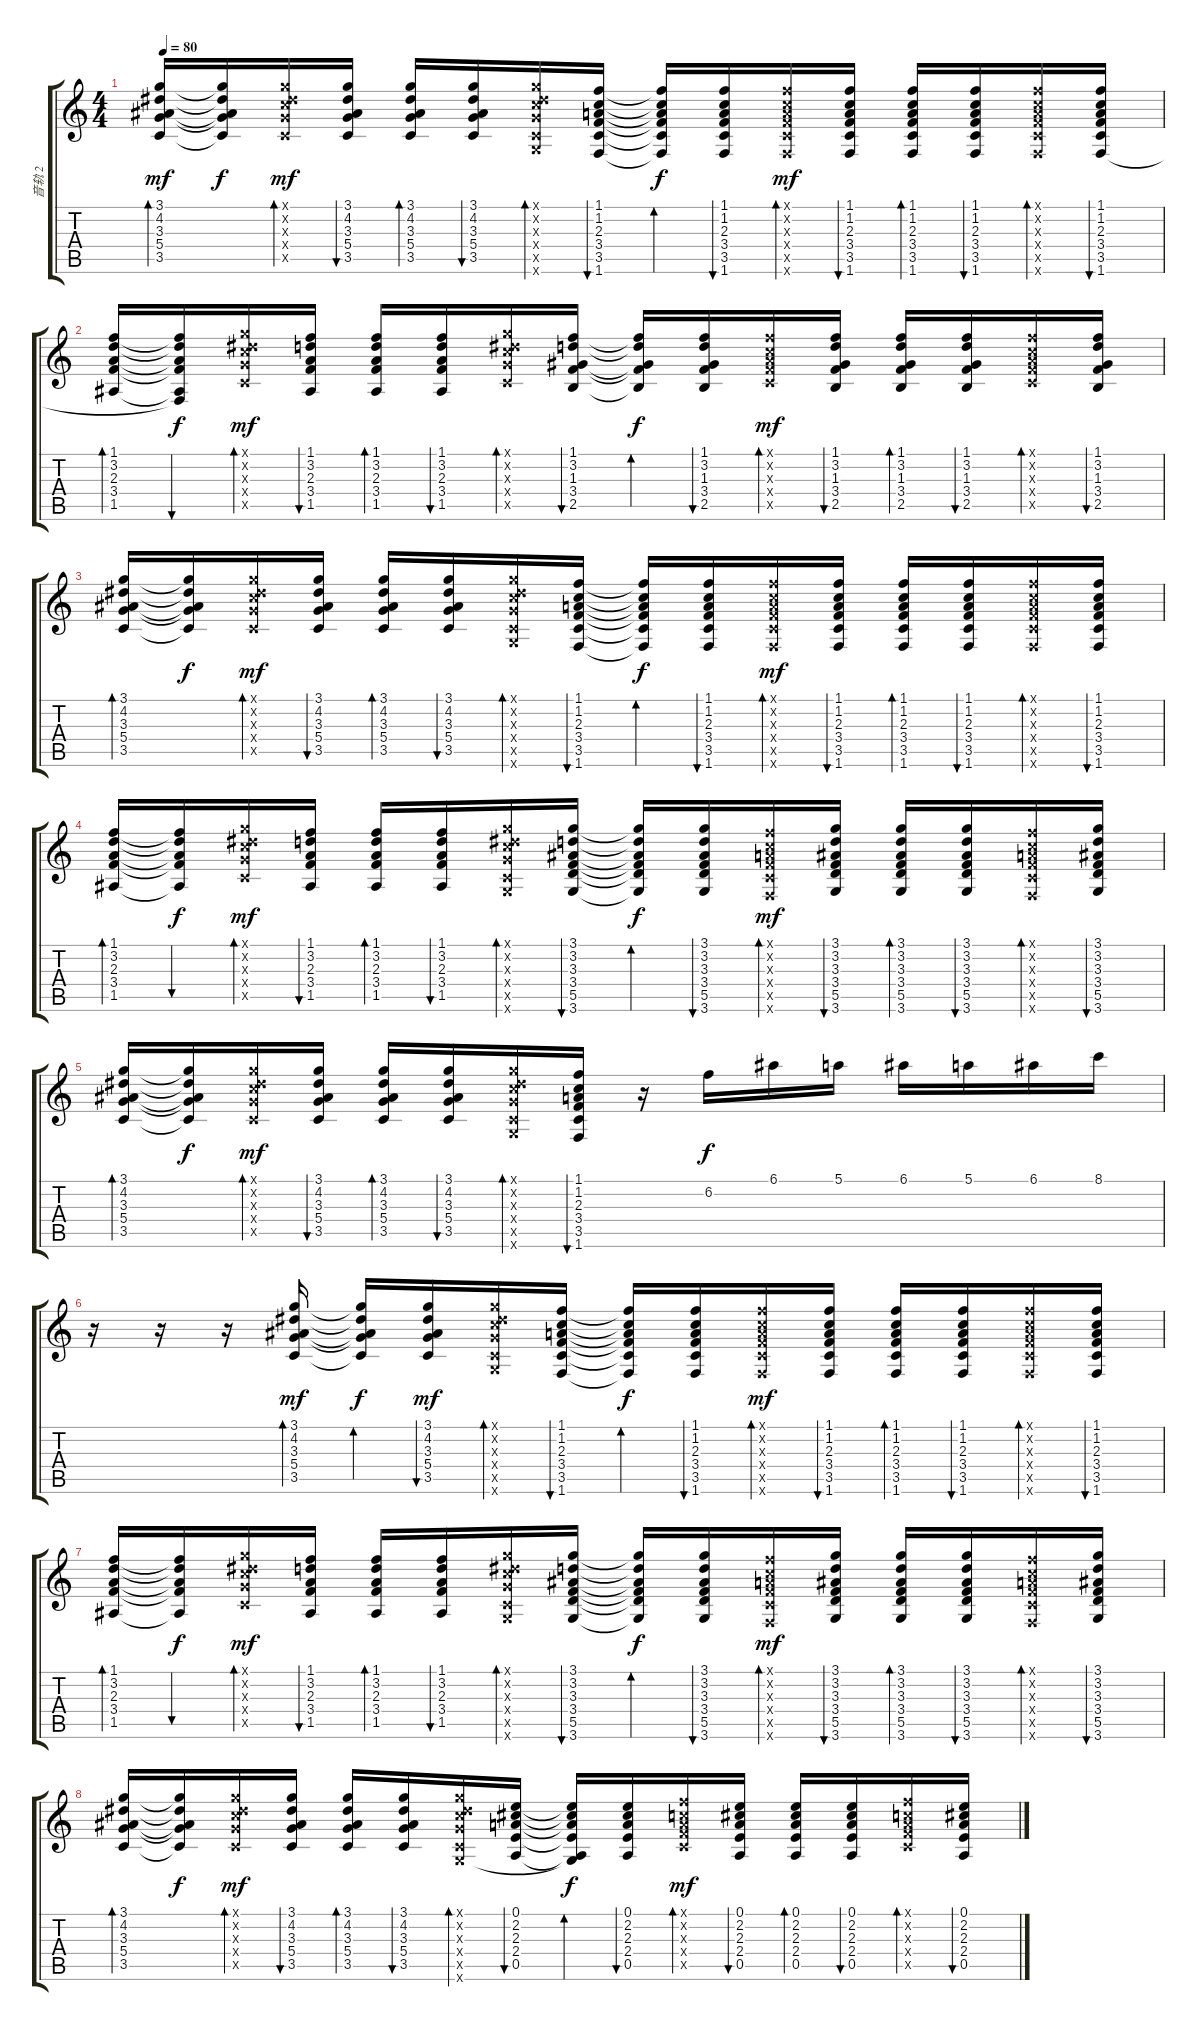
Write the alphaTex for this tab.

\track ("音轨 2" "音轨 2") {instrument acousticguitarsteel}
\staff {score tabs}
\tuning (E4 B3 G3 D3 A2 E2) {hide}
\ts (4 4)
\tempo 80
\clef g2
\ks c
(3.1 4.2 3.3 5.4 3.5).16{bd 30 dy mf} (3.1{t} 4.2{t} 3.3{t} 5.4{t} 3.5{t}).16{dy f} (3.1{x} 4.2{x} 5.3{x} 5.4{x} 3.5{x}).16{bd 30 dy mf} (3.1 4.2 3.3 5.4 3.5).16{bu 30} (3.1 4.2 3.3 5.4 3.5).16{bd 30} (3.1 4.2 3.3 5.4 3.5).16{bu 30} (3.1{x} 4.2{x} 5.3{x} 5.4{x} 3.5{x} 3.6{x}).16{bd 30} (1.1 1.2 2.3 3.4 3.5 1.6).16{bu 30} (1.1{t} 1.2{t} 2.3{t} 3.4{t} 3.5{t} 1.6{t}).16{bd 30 dy f} (1.1 1.2 2.3 3.4 3.5 1.6).16{bu 30} (1.1{x} 1.2{x} 2.3{x} 3.4{x} 3.5{x} 1.6{x}).16{bd 30 dy mf} (1.1 1.2 2.3 3.4 3.5 1.6).16{bu 30} (1.1 1.2 2.3 3.4 3.5 1.6).16{bd 30} (1.1 1.2 2.3 3.4 3.5 1.6).16{bu 30} (1.1{x} 1.2{x} 2.3{x} 3.4{x} 3.5{x} 1.6{x}).16{bd 30} (1.1 1.2 2.3 3.4 3.5 1.6).16{bu 30} |
(1.1 3.2 2.3 3.4 1.5).16{bd 30} (1.1{t} 3.2{t} 2.3{t} 3.4{t} 1.5{t} 1.6{t}).16{bu 30 dy f} (3.1{x} 4.2{x} 5.3{x} 5.4{x} 3.5{x}).16{bd 30 dy mf} (1.1 3.2 2.3 3.4 1.5).16{bu 30} (1.1 3.2 2.3 3.4 1.5).16{bd 30} (1.1 3.2 2.3 3.4 1.5).16{bu 30} (3.1{x} 4.2{x} 5.3{x} 5.4{x} 3.5{x}).16{bd 30} (1.1 3.2 1.3 3.4 2.5).16{bu 30} (1.1{t} 3.2{t} 1.3{t} 3.4{t} 2.5{t}).16{bd 30 dy f} (1.1 3.2 1.3 3.4 2.5).16{bu 30} (1.1{x} 1.2{x} 2.3{x} 3.4{x} 3.5{x}).16{bd 30 dy mf} (1.1 3.2 1.3 3.4 2.5).16{bu 30} (1.1 3.2 1.3 3.4 2.5).16{bd 30} (1.1 3.2 1.3 3.4 2.5).16{bu 30} (1.1{x} 1.2{x} 2.3{x} 3.4{x} 3.5{x}).16{bd 30} (1.1 3.2 1.3 3.4 2.5).16{bu 30} |
(3.1 4.2 3.3 5.4 3.5).16{bd 30} (3.1{t} 4.2{t} 3.3{t} 5.4{t} 3.5{t}).16{dy f} (3.1{x} 4.2{x} 5.3{x} 5.4{x} 3.5{x}).16{bd 30 dy mf} (3.1 4.2 3.3 5.4 3.5).16{bu 30} (3.1 4.2 3.3 5.4 3.5).16{bd 30} (3.1 4.2 3.3 5.4 3.5).16{bu 30} (3.1{x} 4.2{x} 5.3{x} 5.4{x} 3.5{x} 3.6{x}).16{bd 30} (1.1 1.2 2.3 3.4 3.5 1.6).16{bu 30} (1.1{t} 1.2{t} 2.3{t} 3.4{t} 3.5{t} 1.6{t}).16{bd 30 dy f} (1.1 1.2 2.3 3.4 3.5 1.6).16{bu 30} (1.1{x} 1.2{x} 2.3{x} 3.4{x} 3.5{x} 1.6{x}).16{bd 30 dy mf} (1.1 1.2 2.3 3.4 3.5 1.6).16{bu 30} (1.1 1.2 2.3 3.4 3.5 1.6).16{bd 30} (1.1 1.2 2.3 3.4 3.5 1.6).16{bu 30} (1.1{x} 1.2{x} 2.3{x} 3.4{x} 3.5{x} 1.6{x}).16{bd 30} (1.1 1.2 2.3 3.4 3.5 1.6).16{bu 30} |
(1.1 3.2 2.3 3.4 1.5).16{bd 30} (1.1{t} 3.2{t} 2.3{t} 3.4{t} 1.5{t}).16{bu 30 dy f} (3.1{x} 4.2{x} 5.3{x} 5.4{x} 3.5{x}).16{bd 30 dy mf} (1.1 3.2 2.3 3.4 1.5).16{bu 30} (1.1 3.2 2.3 3.4 1.5).16{bd 30} (1.1 3.2 2.3 3.4 1.5).16{bu 30} (3.1{x} 4.2{x} 5.3{x} 5.4{x} 3.5{x} 3.6{x}).16{bd 30} (3.1 3.2 3.3 3.4 5.5 3.6).16{bu 30} (3.1{t} 3.2{t} 3.3{t} 3.4{t} 5.5{t} 3.6{t}).16{bd 30 dy f} (3.1 3.2 3.3 3.4 5.5 3.6).16{bu 30} (1.1{x} 1.2{x} 2.3{x} 3.4{x} 3.5{x} 1.6{x}).16{bd 30 dy mf} (3.1 3.2 3.3 3.4 5.5 3.6).16{bu 30} (3.1 3.2 3.3 3.4 5.5 3.6).16{bd 30} (3.1 3.2 3.3 3.4 5.5 3.6).16{bu 30} (1.1{x} 1.2{x} 2.3{x} 3.4{x} 3.5{x} 1.6{x}).16{bd 30} (3.1 3.2 3.3 3.4 5.5 3.6).16{bu 30} |
(3.1 4.2 3.3 5.4 3.5).16{bd 30} (3.1{t} 4.2{t} 3.3{t} 5.4{t} 3.5{t}).16{dy f} (3.1{x} 4.2{x} 5.3{x} 5.4{x} 3.5{x}).16{bd 30 dy mf} (3.1 4.2 3.3 5.4 3.5).16{bu 30} (3.1 4.2 3.3 5.4 3.5).16{bd 30} (3.1 4.2 3.3 5.4 3.5).16{bu 30} (3.1{x} 4.2{x} 5.3{x} 5.4{x} 3.5{x} 3.6{x}).16{bd 30} (1.1 1.2 2.3 3.4 3.5 1.6).16{bu 30} r.16 6.2.16{dy f} 6.1.16 5.1.16 6.1.16 5.1.16 6.1.16 8.1.16 |
r.16 r.16 r.16 (3.1 4.2 3.3 5.4 3.5).16{bd 30 dy mf} (3.1{t} 4.2{t} 3.3{t} 5.4{t} 3.5{t}).16{bd 30 dy f} (3.1 4.2 3.3 5.4 3.5).16{bu 30 dy mf} (3.1{x} 4.2{x} 5.3{x} 5.4{x} 3.5{x} 3.6{x}).16{bd 30} (1.1 1.2 2.3 3.4 3.5 1.6).16{bu 30} (1.1{t} 1.2{t} 2.3{t} 3.4{t} 3.5{t} 1.6{t}).16{bd 30 dy f} (1.1 1.2 2.3 3.4 3.5 1.6).16{bu 30} (1.1{x} 1.2{x} 2.3{x} 3.4{x} 3.5{x} 1.6{x}).16{bd 30 dy mf} (1.1 1.2 2.3 3.4 3.5 1.6).16{bu 30} (1.1 1.2 2.3 3.4 3.5 1.6).16{bd 30} (1.1 1.2 2.3 3.4 3.5 1.6).16{bu 30} (1.1{x} 1.2{x} 2.3{x} 3.4{x} 3.5{x} 1.6{x}).16{bd 30} (1.1 1.2 2.3 3.4 3.5 1.6).16{bu 30} |
(1.1 3.2 2.3 3.4 1.5).16{bd 30} (1.1{t} 3.2{t} 2.3{t} 3.4{t} 1.5{t}).16{bu 30 dy f} (3.1{x} 4.2{x} 5.3{x} 5.4{x} 3.5{x}).16{bd 30 dy mf} (1.1 3.2 2.3 3.4 1.5).16{bu 30} (1.1 3.2 2.3 3.4 1.5).16{bd 30} (1.1 3.2 2.3 3.4 1.5).16{bu 30} (3.1{x} 4.2{x} 5.3{x} 5.4{x} 3.5{x} 3.6{x}).16{bd 30} (3.1 3.2 3.3 3.4 5.5 3.6).16{bu 30} (3.1{t} 3.2{t} 3.3{t} 3.4{t} 5.5{t} 3.6{t}).16{bd 30 dy f} (3.1 3.2 3.3 3.4 5.5 3.6).16{bu 30} (1.1{x} 1.2{x} 2.3{x} 3.4{x} 3.5{x} 1.6{x}).16{bd 30 dy mf} (3.1 3.2 3.3 3.4 5.5 3.6).16{bu 30} (3.1 3.2 3.3 3.4 5.5 3.6).16{bd 30} (3.1 3.2 3.3 3.4 5.5 3.6).16{bu 30} (1.1{x} 1.2{x} 2.3{x} 3.4{x} 3.5{x} 1.6{x}).16{bd 30} (3.1 3.2 3.3 3.4 5.5 3.6).16{bu 30} |
(3.1 4.2 3.3 5.4 3.5).16{bd 30} (3.1{t} 4.2{t} 3.3{t} 5.4{t} 3.5{t}).16{dy f} (3.1{x} 4.2{x} 5.3{x} 5.4{x} 3.5{x}).16{bd 30 dy mf} (3.1 4.2 3.3 5.4 3.5).16{bu 30} (3.1 4.2 3.3 5.4 3.5).16{bd 30} (3.1 4.2 3.3 5.4 3.5).16{bu 30} (3.1{x} 4.2{x} 5.3{x} 5.4{x} 3.5{x} 3.6{x}).16{bd 30} (0.1 2.2 2.3 2.4 0.5).16{bu 30} (0.1{t} 2.2{t} 2.3{t} 2.4{t} 0.5{t} 3.6{t}).16{bd 30 dy f} (0.1 2.2 2.3 2.4 0.5).16{bu 30} (1.1{x} 1.2{x} 2.3{x} 3.4{x} 3.5{x}).16{bd 30 dy mf} (0.1 2.2 2.3 2.4 0.5).16{bu 30} (0.1 2.2 2.3 2.4 0.5).16{bd 30} (0.1 2.2 2.3 2.4 0.5).16{bu 30} (1.1{x} 1.2{x} 2.3{x} 3.4{x} 3.5{x}).16{bd 30} (0.1 2.2 2.3 2.4 0.5).16{bu 30}
